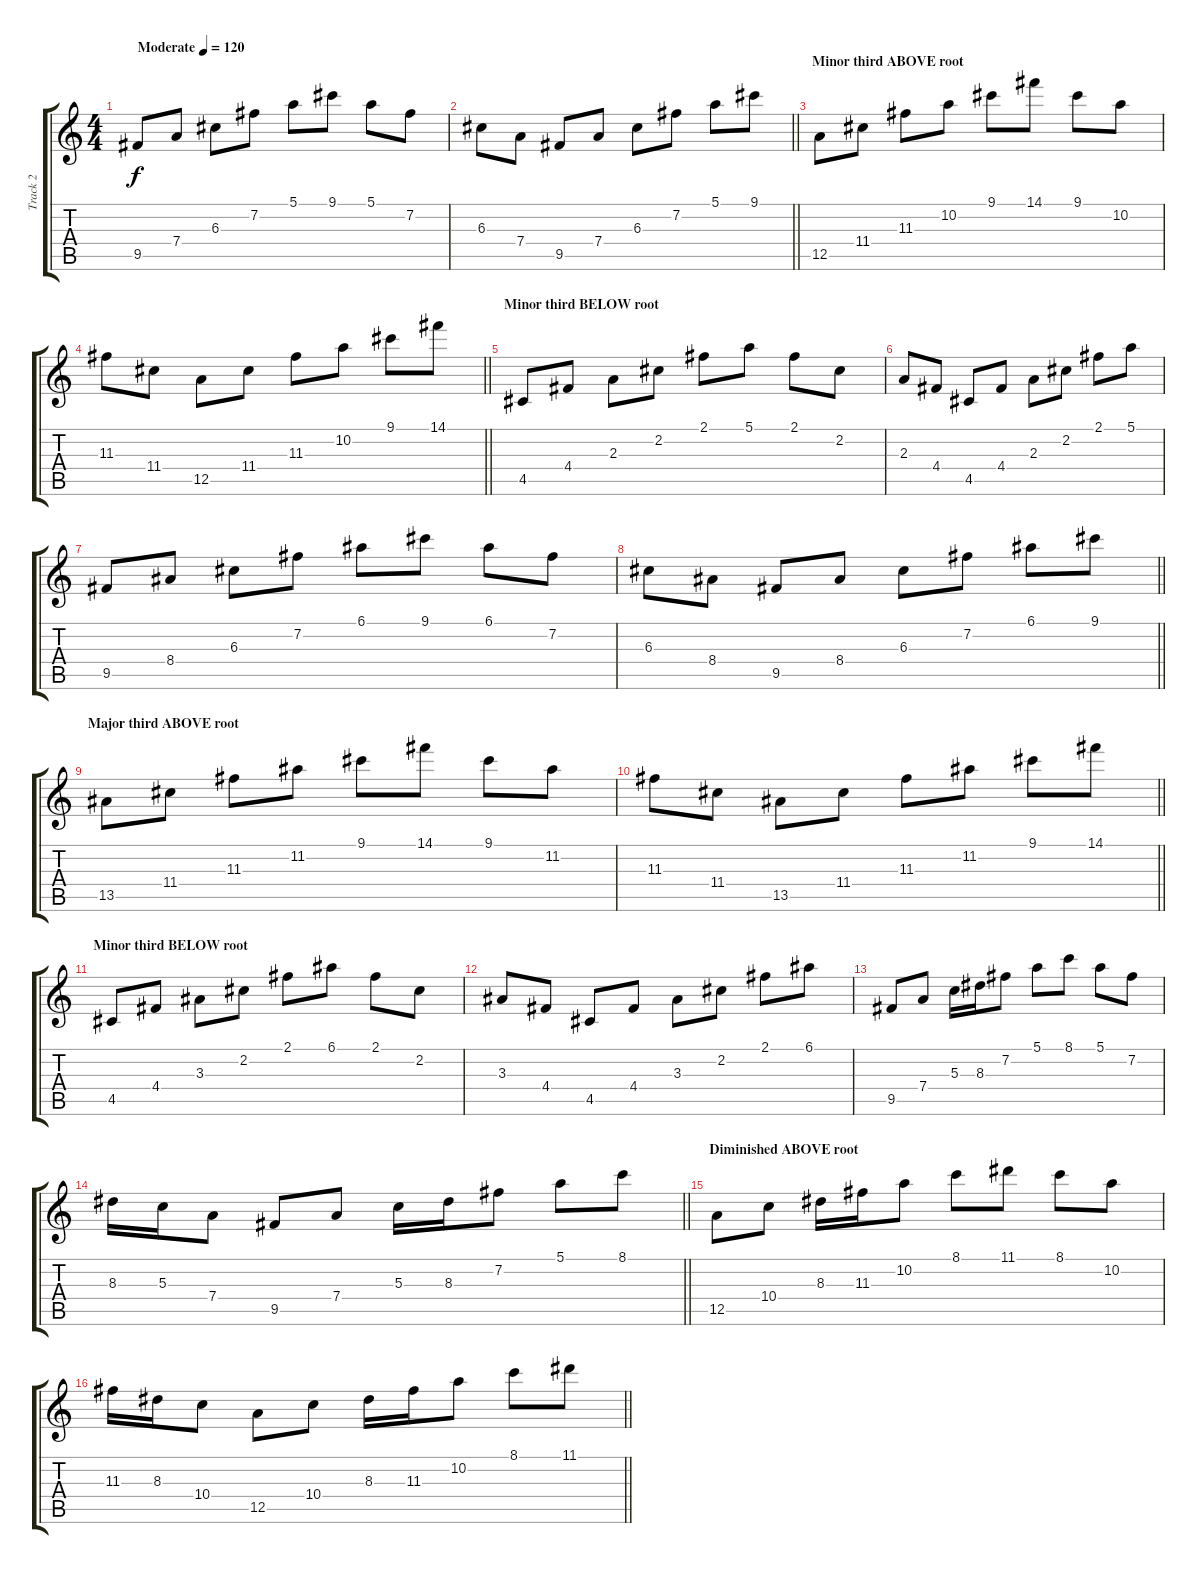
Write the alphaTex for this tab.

\track ("Track 2" "Track 2") {instrument acousticguitarsteel}
\staff {score tabs}
\tuning (E4 B3 G3 D3 A2 E2) {hide}
\ts (4 4)
\tempo (120 "Moderate")
\clef g2
\ks c
9.5.8{dy f instrument acousticguitarsteel} 7.4.8 6.3.8 7.2.8 5.1.8 9.1.8 5.1.8 7.2.8 |
\barLineRight lightlight
6.3.8 7.4.8 9.5.8 7.4.8 6.3.8 7.2.8 5.1.8 9.1.8 |
\section ("" "Minor third ABOVE root")
12.5.8 11.4.8 11.3.8 10.2.8 9.1.8 14.1.8 9.1.8 10.2.8 |
\barLineRight lightlight
11.3.8 11.4.8 12.5.8 11.4.8 11.3.8 10.2.8 9.1.8 14.1.8 |
\section ("" "Minor third BELOW root")
4.5.8 4.4.8 2.3.8 2.2.8 2.1.8 5.1.8 2.1.8 2.2.8 |
2.3.8 4.4.8 4.5.8 4.4.8 2.3.8 2.2.8 2.1.8 5.1.8 |
9.5.8 8.4.8 6.3.8 7.2.8 6.1.8 9.1.8 6.1.8 7.2.8 |
\barLineRight lightlight
6.3.8 8.4.8 9.5.8 8.4.8 6.3.8 7.2.8 6.1.8 9.1.8 |
\section ("" "Major third ABOVE root")
13.5.8 11.4.8 11.3.8 11.2.8 9.1.8 14.1.8 9.1.8 11.2.8 |
\barLineRight lightlight
11.3.8 11.4.8 13.5.8 11.4.8 11.3.8 11.2.8 9.1.8 14.1.8 |
\section ("" "Minor third BELOW root")
4.5.8 4.4.8 3.3.8 2.2.8 2.1.8 6.1.8 2.1.8 2.2.8 |
3.3.8 4.4.8 4.5.8 4.4.8 3.3.8 2.2.8 2.1.8 6.1.8 |
9.5.8 7.4.8 5.3.16 8.3.16 7.2.8 5.1.8 8.1.8 5.1.8 7.2.8 |
\barLineRight lightlight
8.3.16 5.3.16 7.4.8 9.5.8 7.4.8 5.3.16 8.3.16 7.2.8 5.1.8 8.1.8 |
\section ("" "Diminished ABOVE root")
12.5.8 10.4.8 8.3.16 11.3.16 10.2.8 8.1.8 11.1.8 8.1.8 10.2.8 |
\barLineRight lightlight
11.3.16 8.3.16 10.4.8 12.5.8 10.4.8 8.3.16 11.3.16 10.2.8 8.1.8 11.1.8
